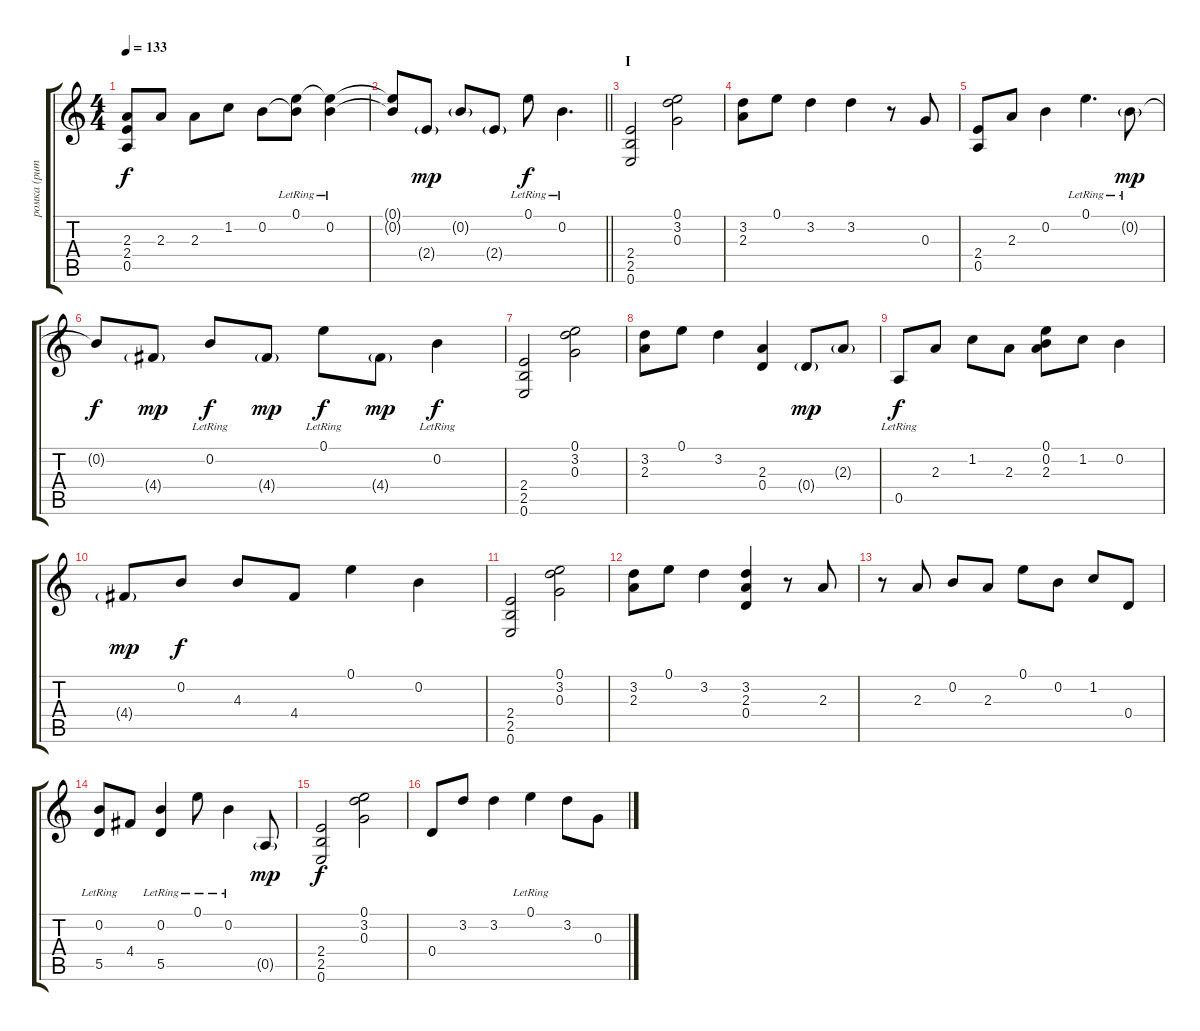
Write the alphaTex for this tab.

\track ("ромка (ритм)" "ромка (рит") {instrument acousticguitarsteel}
\staff {score tabs}
\tuning (E4 B3 G3 D3 A2 E2) {hide}
\ts (4 4)
\tempo 133
\clef g2
\ks c
(2.3 2.4 0.5).8{dy f} 2.3.8 2.3.8 1.2.8 0.2.8 (0.1{lr} 0.2{t}).8 (0.1{t} 0.2{lr}).4 |
\barLineRight lightlight
(0.1{t} 0.2{t}).8 2.4{g}.8{dy mp} 0.2{g}.8 2.4{g}.8 0.1{lr}.8{dy f} 0.2{lr}.4{d} |
\section ("" "I")
(2.4 2.5 0.6).2 (0.1 3.2 0.3).2 |
(3.2 2.3).8 0.1.8 3.2.4 3.2.4 r.8 0.3.8 |
(2.4 0.5).8 2.3.8 0.2.4 0.1{lr}.4{d} 0.2{g lr}.8{dy mp} |
0.2{t}.8{dy f} 4.4{g}.8{dy mp} 0.2{lr}.8{dy f} 4.4{g}.8{dy mp} 0.1{lr}.8{dy f} 4.4{g}.8{dy mp} 0.2{lr}.4{dy f} |
(2.4 2.5 0.6).2 (0.1 3.2 0.3).2 |
(3.2 2.3).8 0.1.8 3.2.4 (2.3 0.4).4 0.4{g}.8{dy mp} 2.3{g}.8 |
0.5{lr}.8{dy f} 2.3.8 1.2.8 2.3.8 (0.1 0.2 2.3).8 1.2.8 0.2.4 |
4.4{g}.8{dy mp} 0.2.8{dy f} 4.3.8 4.4.8 0.1.4 0.2.4 |
(2.4 2.5 0.6).2 (0.1 3.2 0.3).2 |
(3.2 2.3).8 0.1.8 3.2.4 (3.2 2.3 0.4).4 r.8 2.3.8 |
r.8 2.3.8 0.2.8 2.3.8 0.1.8 0.2.8 1.2.8 0.4.8 |
(0.2{lr} 5.5).8 4.4.8 (0.2{lr} 5.5).4 0.1{lr}.8 0.2{lr}.4 0.5{g}.8{dy mp} |
(2.4 2.5 0.6).2{dy f} (0.1 3.2 0.3).2 |
0.4.8 3.2.8 3.2.4 0.1{lr}.4 3.2.8 0.3.8
